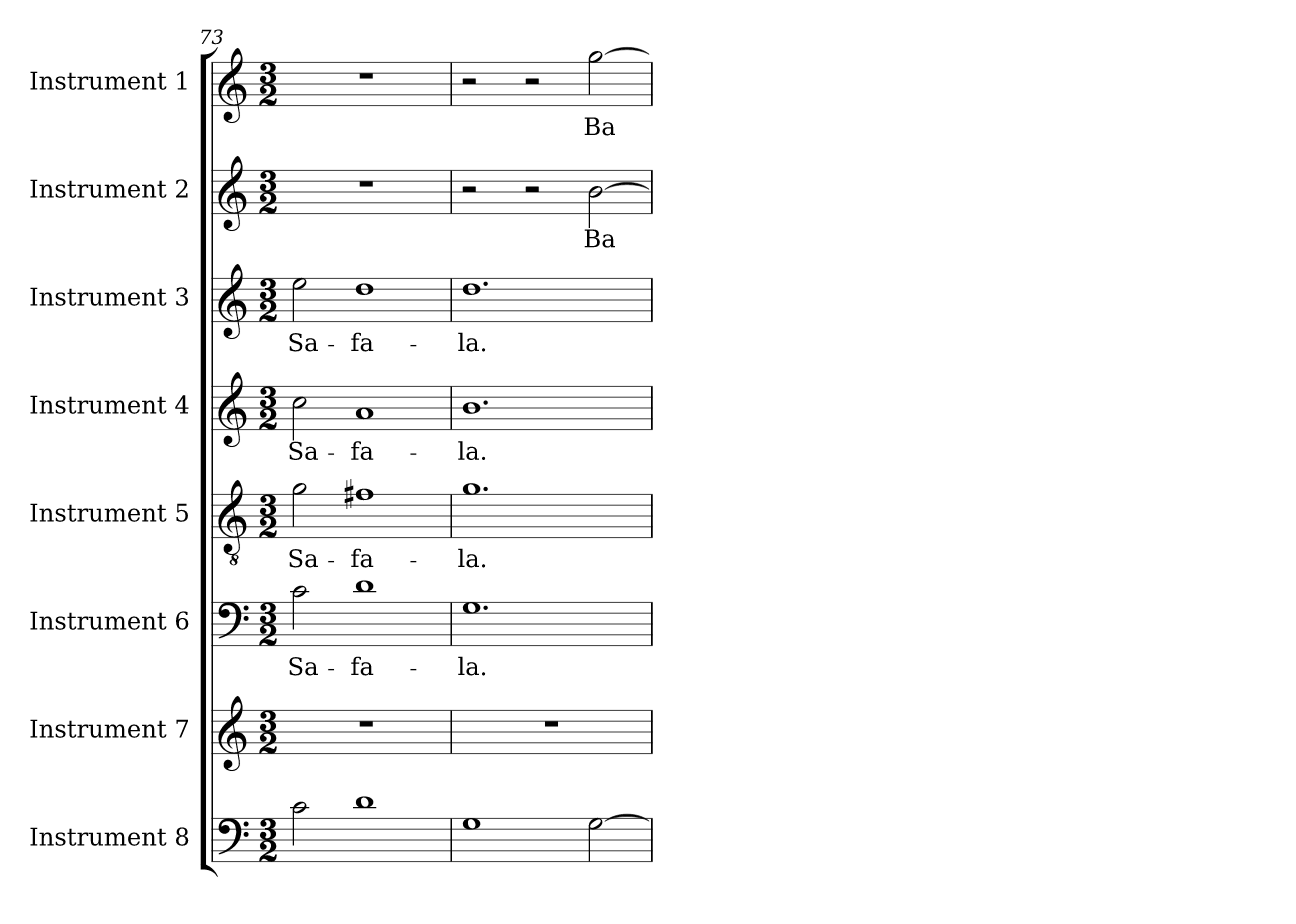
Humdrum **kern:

**kern	**kern	**kern	**text	**kern	**text	**kern	**text	**kern	**text	**kern	**text	**kern	**text
*part8	*part7	*part6	*part6	*part5	*part5	*part4	*part4	*part3	*part3	*part2	*part2	*part1	*part1
*staff8	*staff7	*staff6	*staff6	*staff5	*staff5	*staff4	*staff4	*staff3	*staff3	*staff2	*staff2	*staff1	*staff1
*I"Instrument 8	*I"Instrument 7	*I"Instrument 6	*	*I"Instrument 5	*	*I"Instrument 4	*	*I"Instrument 3	*	*I"Instrument 2	*	*I"Instrument 1	*
!!LO:PB:g=z
*clefF4	*clefG2	*clefF4	*	*clefGv2	*	*clefG2	*	*clefG2	*	*clefG2	*	*clefG2	*
*k[]	*k[]	*k[]	*	*k[]	*	*k[]	*	*k[]	*	*k[]	*	*k[]	*
*C:	*C:	*C:	*	*C:	*	*C:	*	*C:	*	*C:	*	*C:	*
*M3/2	*M3/2	*M3/2	*	*M3/2	*	*M3/2	*	*M3/2	*	*M3/2	*	*M3/2	*
=73	=73	=73	=73	=73	=73	=73	=73	=73	=73	=73	=73	=73	=73
!	!	!	!LO:LY:b:rj	!	!LO:LY:b:rj	!	!LO:LY:b:rj	!	!LO:LY:b:rj	!	!	!	!
2c\	1.r	2c\	Sa-	2g\	Sa-	2cc\	Sa-	2ee\	Sa-	1.r	.	1.r	.
!	!	!	!LO:LY:b:rj	!	!LO:LY:b:rj	!	!LO:LY:b:rj	!	!LO:LY:b:rj	!	!	!	!
1d	.	1d	-fa-	1f#X	-fa-	1a	-fa-	1dd	-fa-	.	.	.	.
=74	=74	=74	=74	=74	=74	=74	=74	=74	=74	=74	=74	=74	=74
!	!	!	!LO:LY:b:rj	!	!LO:LY:b:rj	!	!LO:LY:b:rj	!	!LO:LY:b:rj	!	!	!	!
1G	1.r	1.G	-la.	1.g	-la.	1.b	-la.	1.dd	-la.	2r	.	2r	.
.	.	.	.	.	.	.	.	.	.	2r	.	2r	.
!	!	!	!	!	!	!	!	!	!	!	!LO:LY:b:rj	!	!LO:LY:b:cj
[>2G\	.	.	.	.	.	.	.	.	.	[>2b\	Ba-	[>2gg\	Ba-
=	=	=	=	=	=	=	=	=	=	=	=	=	=
*-	*-	*-	*-	*-	*-	*-	*-	*-	*-	*-	*-	*-	*-
